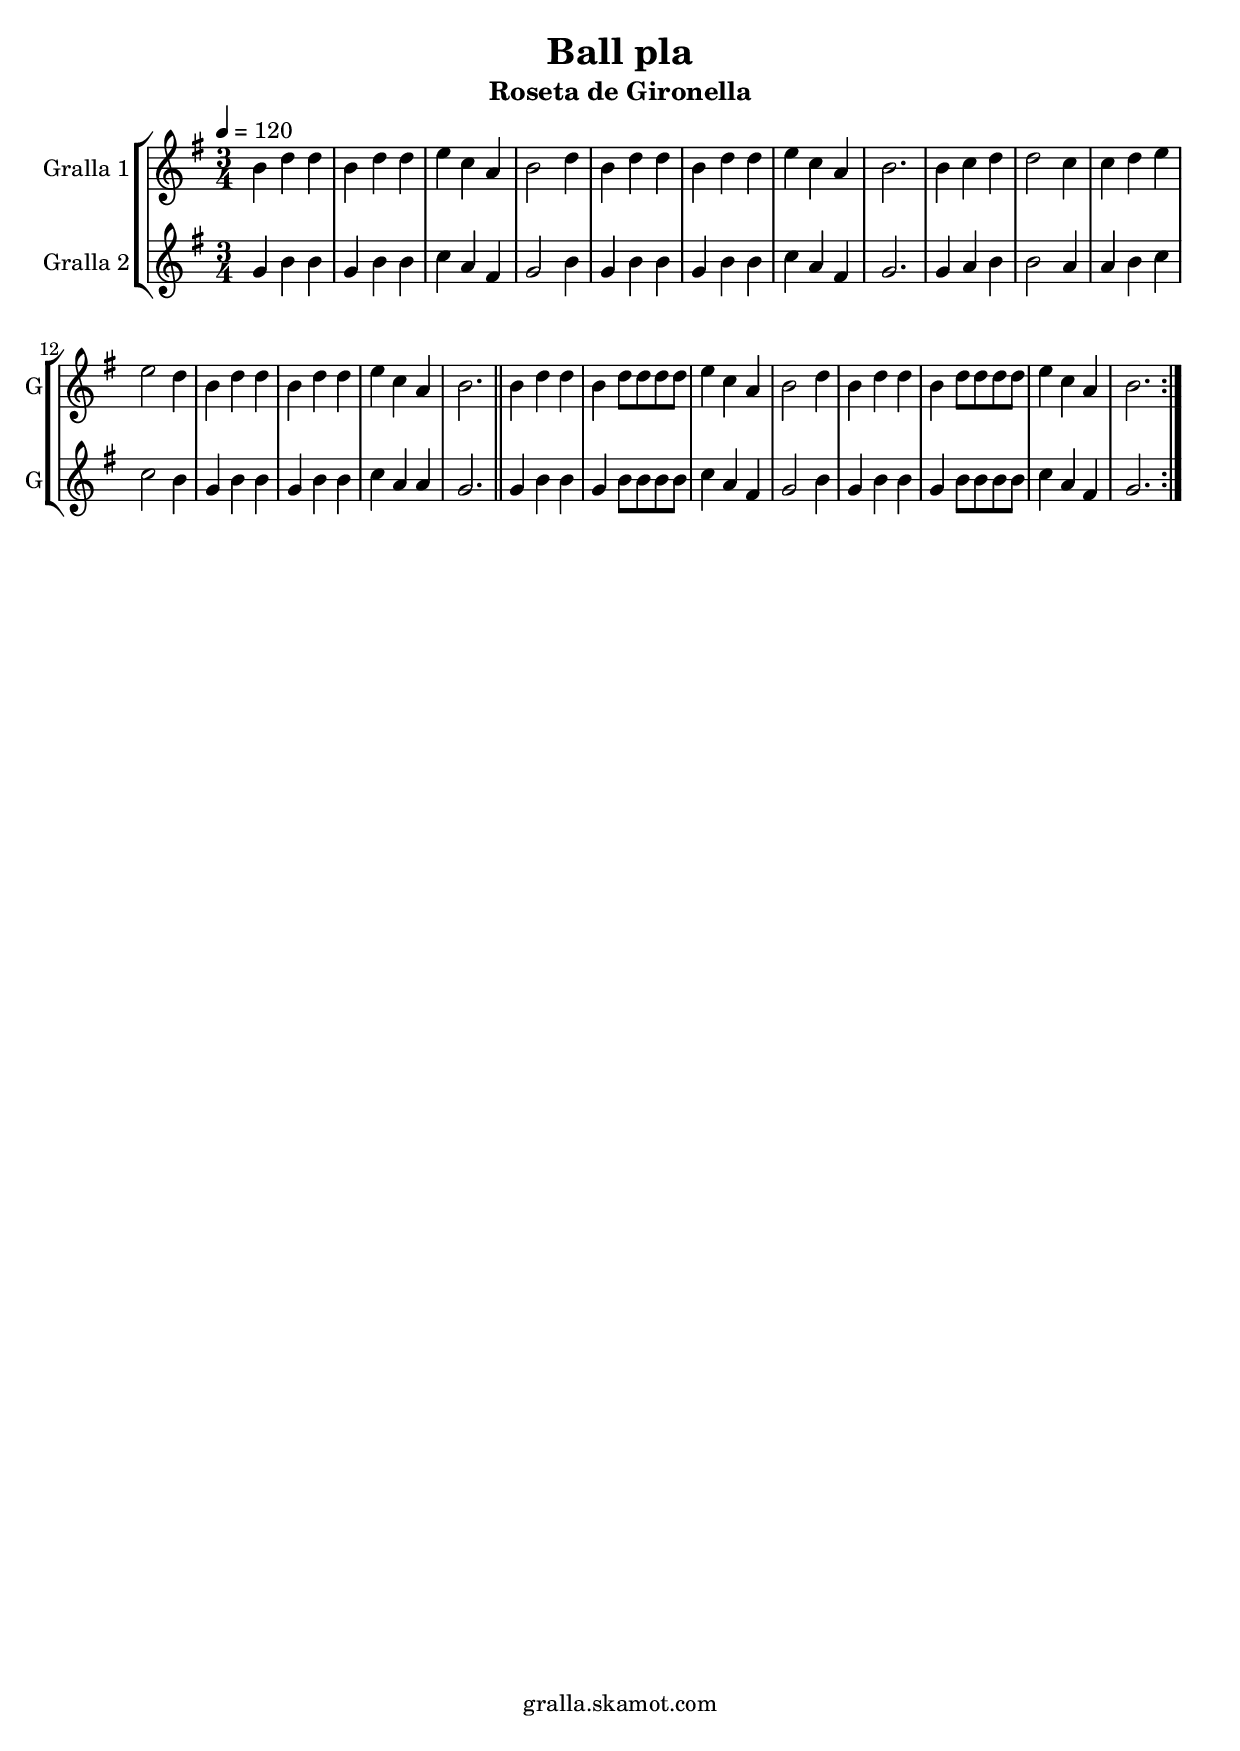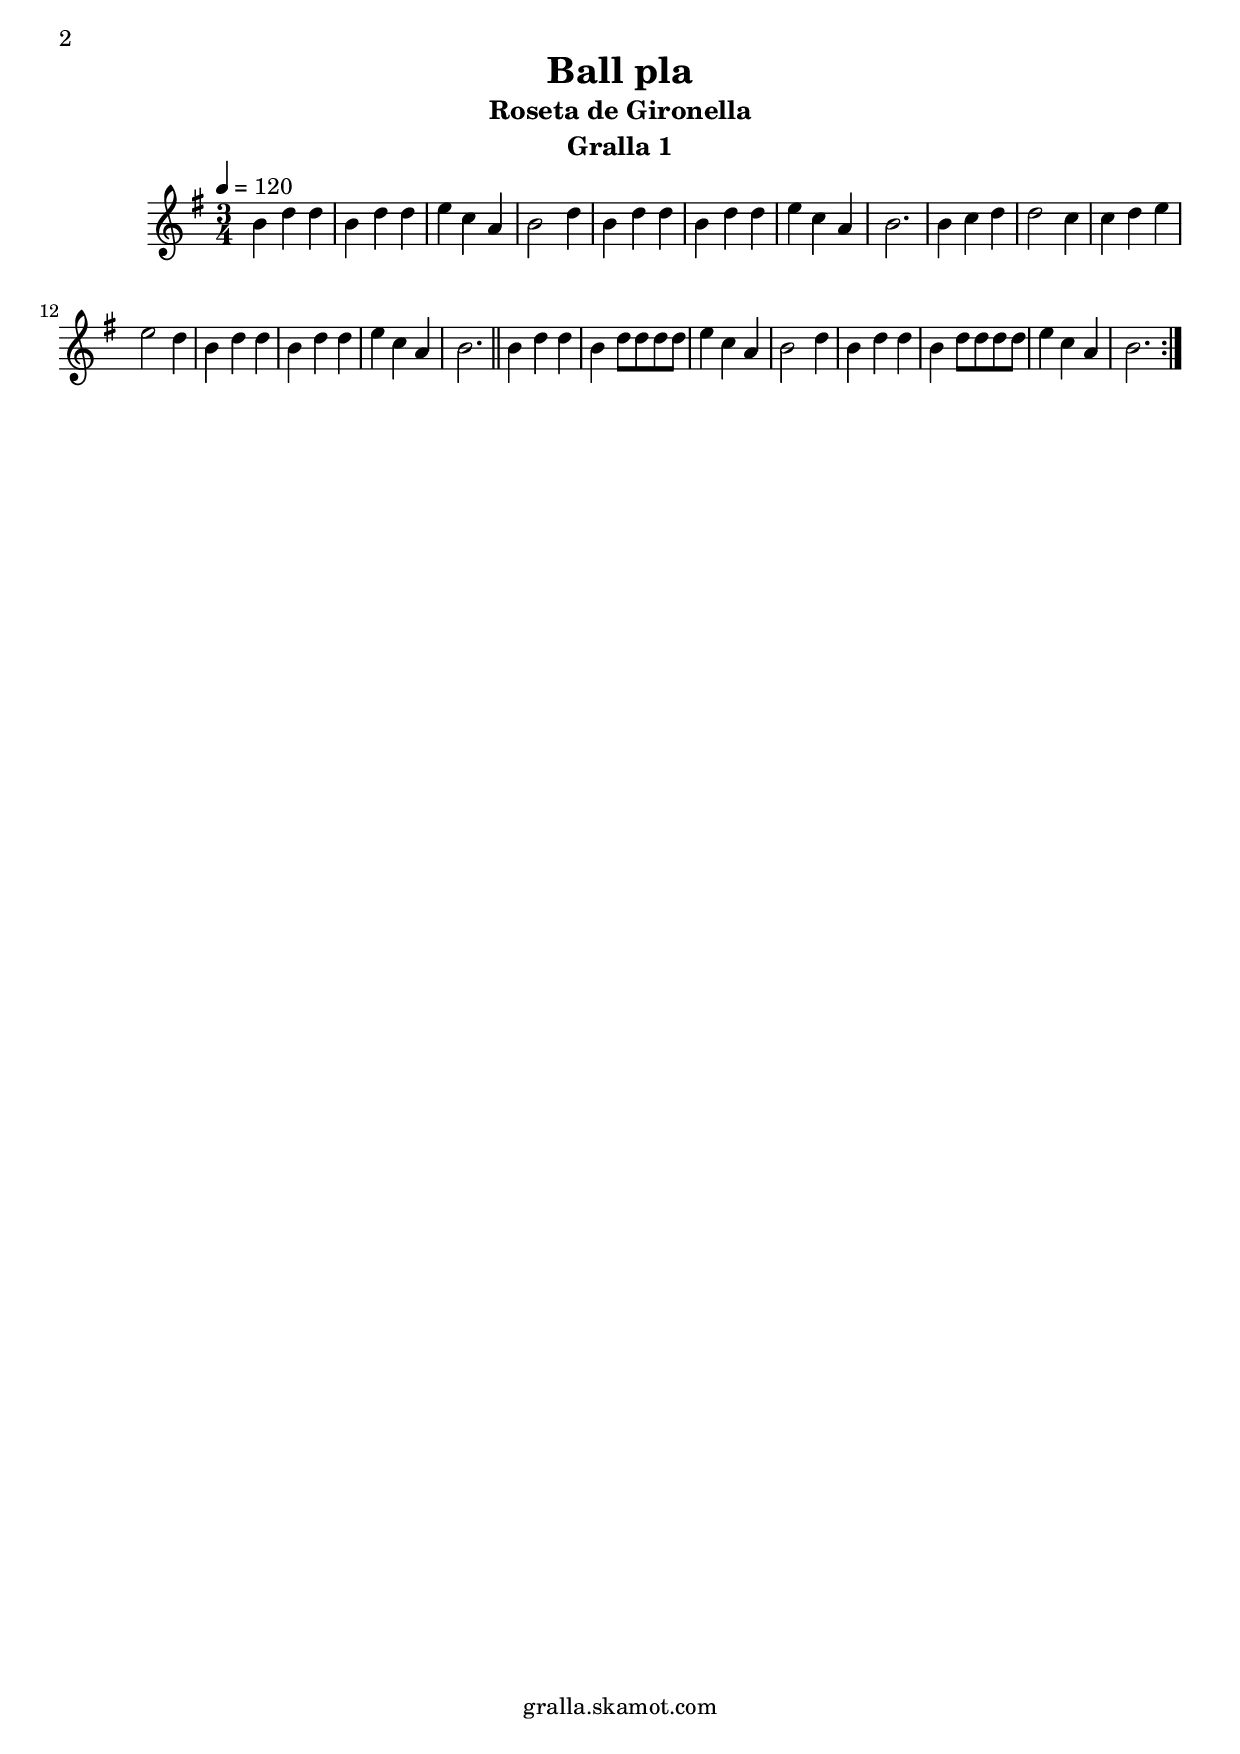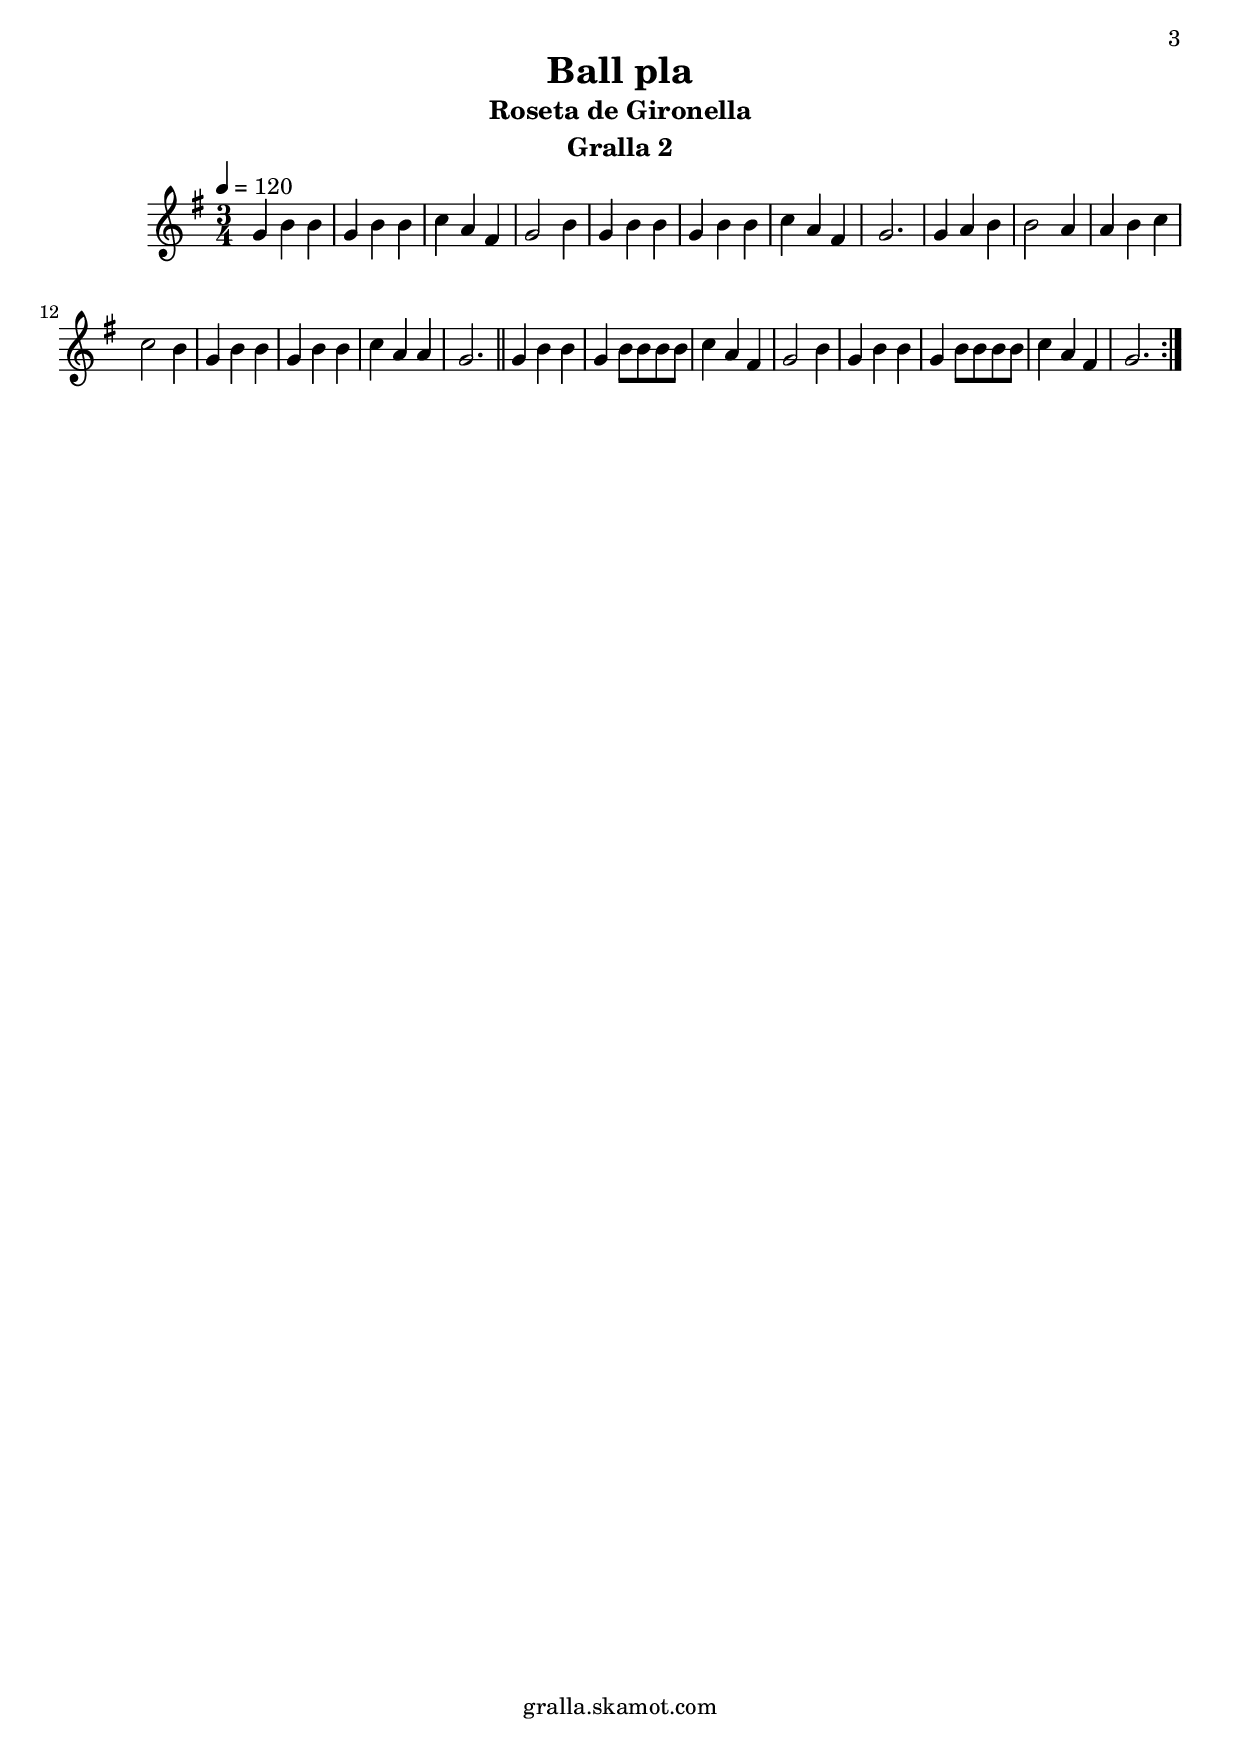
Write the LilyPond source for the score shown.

\version "2.16.2"

\header {
  dedication=""
  title="Ball pla"
  subtitle="Roseta de Gironella"
  subsubtitle=""
  poet=""
  meter=""
  piece=""
  composer=""
  arranger=""
  opus=""
  instrument=""
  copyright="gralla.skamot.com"
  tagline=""
}

liniaroAa =
\relative b'
{
  \tempo 4=120
  \clef treble
  \key g \major
  \time 3/4
  \repeat volta 2 { b4 d d  |
  b4 d d  |
  e4 c a  |
  b2 d4  |
  %05
  b4 d d  |
  b4 d d  |
  e4 c a  |
  b2.  |
  b4 c d  |
  %10
  d2 c4  |
  c4 d e  |
  e2 d4  |
  b4 d d  |
  b4 d d  |
  %15
  e4 c a  |
  b2.  \bar "||"
  b4 d d  |
  b4 d8 d d d  |
  e4 c a  |
  %20
  b2 d4  |
  b4 d d  |
  b4 d8 d d d  |
  e4 c a  |
  b2.  | }
}

liniaroAb =
\relative g'
{
  \tempo 4=120
  \clef treble
  \key g \major
  \time 3/4
  \repeat volta 2 { g4 b b  |
  g4 b b  |
  c4 a fis  |
  g2 b4  |
  %05
  g4 b b  |
  g4 b b  |
  c4 a fis  |
  g2.  |
  g4 a b  |
  %10
  b2 a4  |
  a4 b c  |
  c2 b4  |
  g4 b b  |
  g4 b b  |
  %15
  c4 a a  |
  g2.  \bar "||"
  g4 b b  |
  g4 b8 b b b  |
  c4 a fis  |
  %20
  g2 b4  |
  g4 b b  |
  g4 b8 b b b  |
  c4 a fis  |
  g2.  | }
}

\bookpart {
  \score {
    \new StaffGroup {
      \override Score.RehearsalMark.self-alignment-X = #LEFT
      <<
        \new Staff \with {instrumentName = #"Gralla 1" shortInstrumentName = #"G"} \liniaroAa
        \new Staff \with {instrumentName = #"Gralla 2" shortInstrumentName = #"G"} \liniaroAb
      >>
    }
    \layout {}
  }
  \score { \unfoldRepeats
    \new StaffGroup {
      \override Score.RehearsalMark.self-alignment-X = #LEFT
      <<
        \new Staff \with {instrumentName = #"Gralla 1" shortInstrumentName = #"G"} \liniaroAa
        \new Staff \with {instrumentName = #"Gralla 2" shortInstrumentName = #"G"} \liniaroAb
      >>
    }
    \midi {
      \set Staff.midiInstrument = "oboe"
      \set DrumStaff.midiInstrument = "drums"
    }
  }
}

\bookpart {
  \header {instrument="Gralla 1"}
  \score {
    \new StaffGroup {
      \override Score.RehearsalMark.self-alignment-X = #LEFT
      <<
        \new Staff \liniaroAa
      >>
    }
    \layout {}
  }
  \score { \unfoldRepeats
    \new StaffGroup {
      \override Score.RehearsalMark.self-alignment-X = #LEFT
      <<
        \new Staff \liniaroAa
      >>
    }
    \midi {
      \set Staff.midiInstrument = "oboe"
      \set DrumStaff.midiInstrument = "drums"
    }
  }
}

\bookpart {
  \header {instrument="Gralla 2"}
  \score {
    \new StaffGroup {
      \override Score.RehearsalMark.self-alignment-X = #LEFT
      <<
        \new Staff \liniaroAb
      >>
    }
    \layout {}
  }
  \score { \unfoldRepeats
    \new StaffGroup {
      \override Score.RehearsalMark.self-alignment-X = #LEFT
      <<
        \new Staff \liniaroAb
      >>
    }
    \midi {
      \set Staff.midiInstrument = "oboe"
      \set DrumStaff.midiInstrument = "drums"
    }
  }
}

